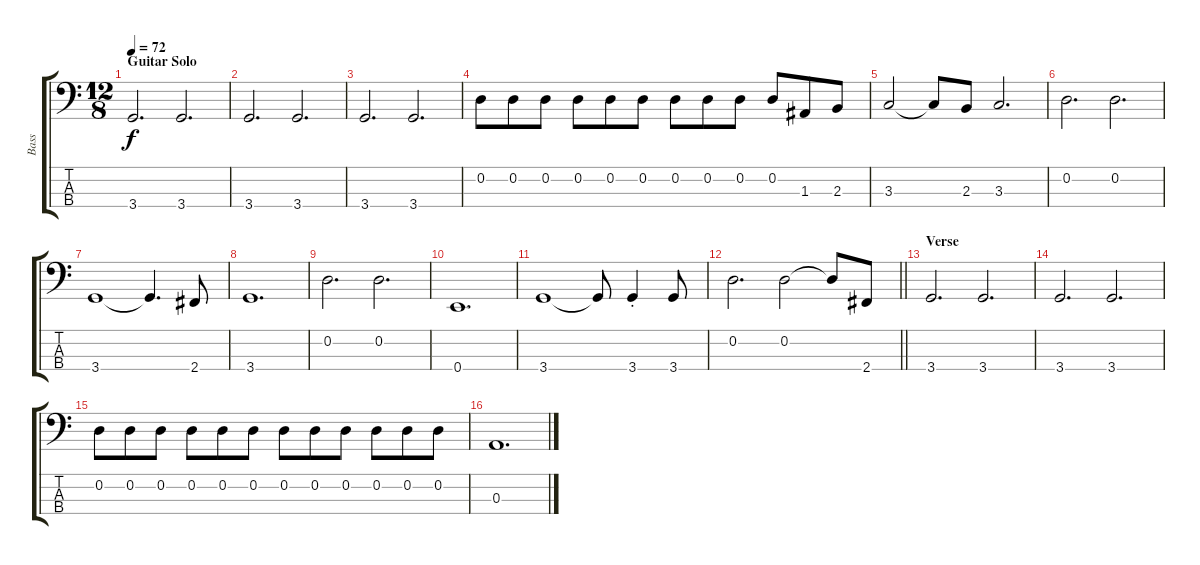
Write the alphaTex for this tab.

\track ("Bass" "Bass") {instrument electricbassfinger}
\staff {score tabs}
\tuning (G2 D2 A1 E1) {hide}
\ts (12 8)
\section ("" "Guitar Solo")
\tempo 72
\clef f4
\ks c
3.4.2{d dy f} 3.4.2{d} |
3.4.2{d} 3.4.2{d} |
3.4.2{d} 3.4.2{d} |
0.2.8 0.2.8 0.2.8 0.2.8 0.2.8 0.2.8 0.2.8 0.2.8 0.2.8 0.2.8 1.3.8 2.3.8 |
3.3.2 3.3{t}.8 2.3.8 3.3.2{d} |
0.2.2{d} 0.2.2{d} |
3.4.1 3.4{t}.4{d} 2.4.8 |
3.4.1{d} |
0.2.2{d} 0.2.2{d} |
0.4.1{d} |
3.4.1 3.4{t}.8 3.4{st}.4 3.4.8 |
\barLineRight lightlight
0.2.2{d} 0.2.2 0.2{t}.8 2.4.8 |
\section ("" "Verse")
3.4.2{d} 3.4.2{d} |
3.4.2{d} 3.4.2{d} |
0.2.8 0.2.8 0.2.8 0.2.8 0.2.8 0.2.8 0.2.8 0.2.8 0.2.8 0.2.8 0.2.8 0.2.8 |
0.3.1{d}
